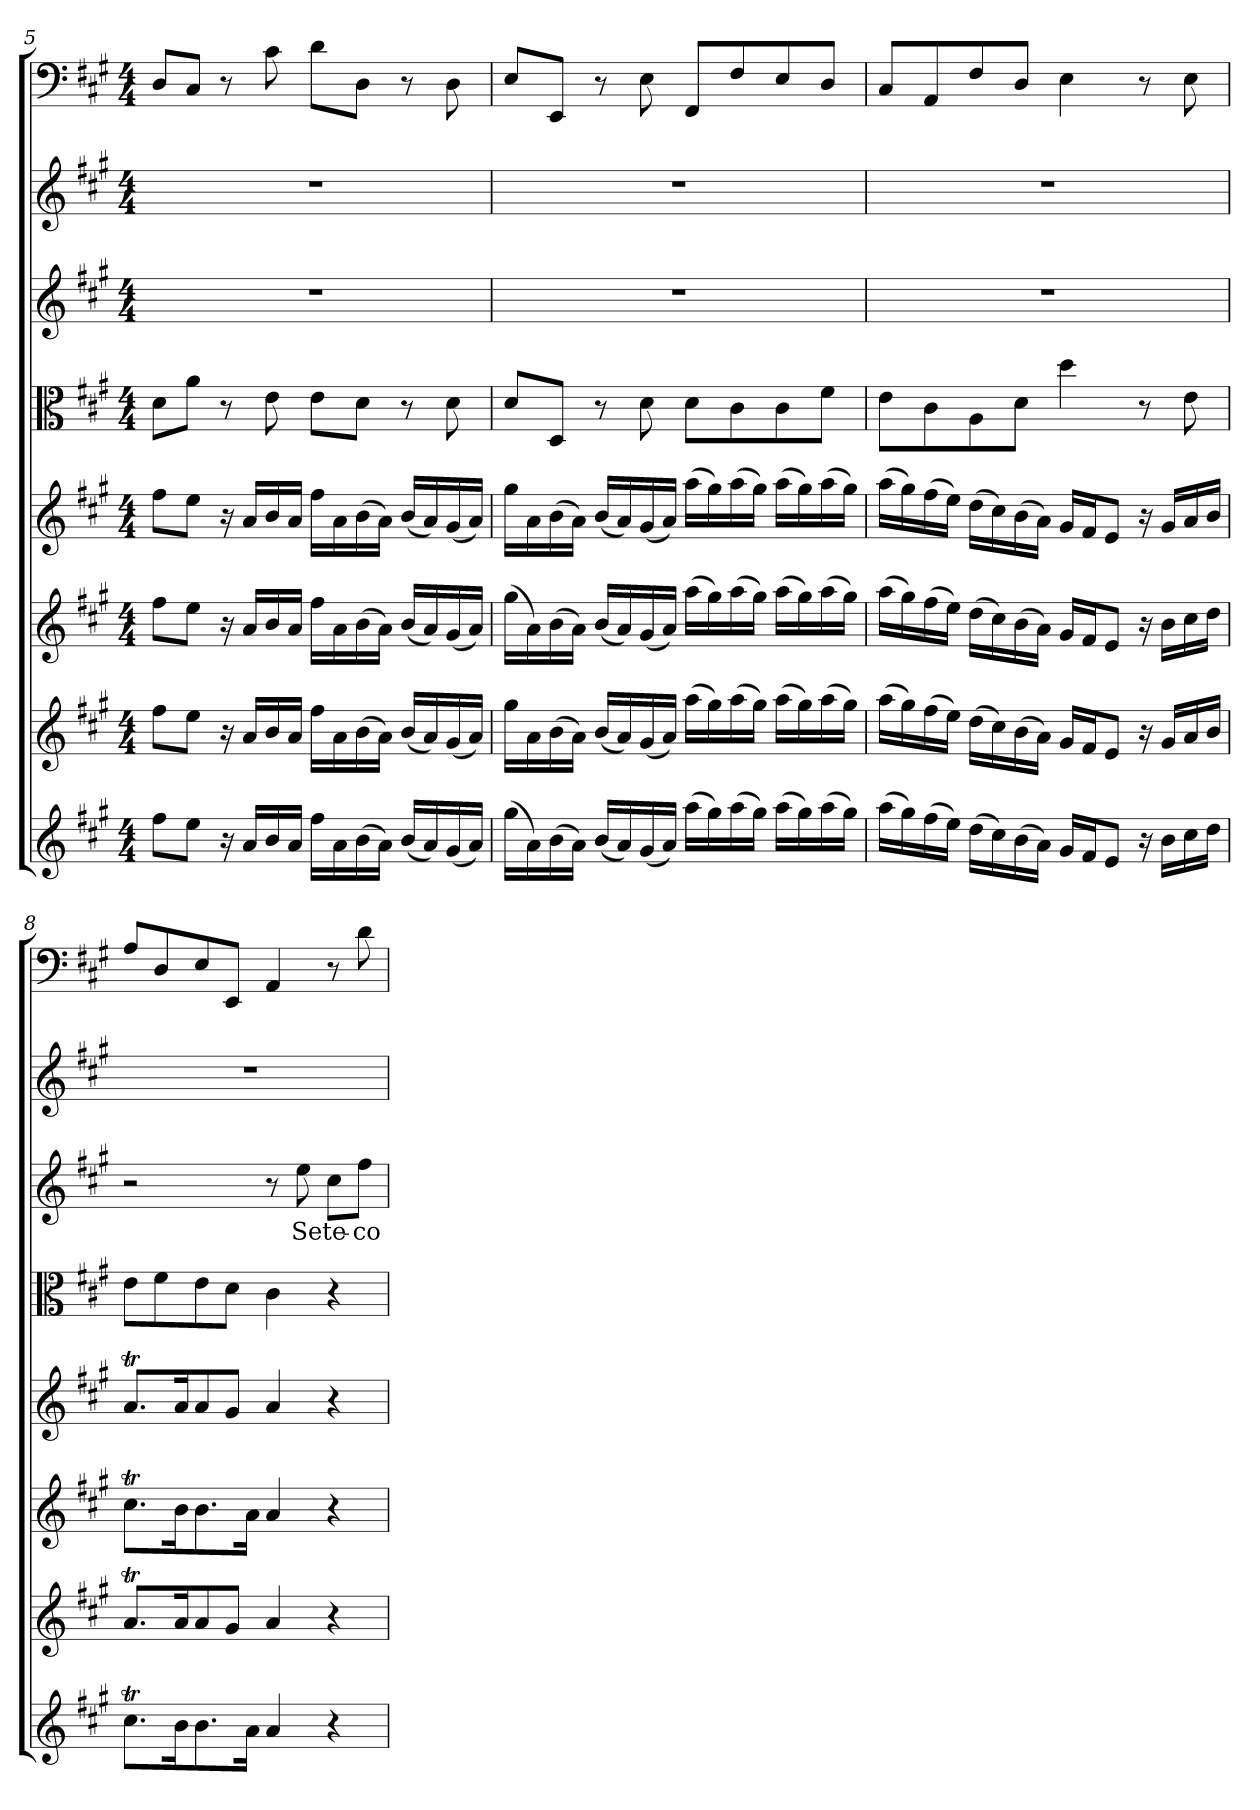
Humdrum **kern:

**kern	**kern	**kern	**kern	**kern	**kern	**text	**kern	**kern
*part8	*part7	*part6	*part5	*part4	*part3	*part3	*part2	*part1
*staff8	*staff7	*staff6	*staff5	*staff4	*staff3	*staff3	*staff2	*staff1
*clefG2	*clefG2	*clefG2	*clefG2	*clefC3	*clefG2	*	*clefG2	*clefF4
*k[f#c#g#]	*k[f#c#g#]	*k[f#c#g#]	*k[f#c#g#]	*k[f#c#g#]	*k[f#c#g#]	*	*k[f#c#g#]	*k[f#c#g#]
*A:	*A:	*A:	*A:	*A:	*A:	*	*A:	*A:
*M4/4	*M4/4	*M4/4	*M4/4	*M4/4	*M4/4	*	*M4/4	*M4/4
=5	=5	=5	=5	=5	=5	=5	=5	=5
8ff#\L	8ff#\L	8ff#\L	8ff#\L	8d\L	1r	.	1r	8D/L
8ee\J	8ee\J	8ee\J	8ee\J	8a\J	.	.	.	8C#/J
16r	16r	16r	16r	8r	.	.	.	8r
16a/LL	16a/LL	16a/LL	16a/LL	.	.	.	.	.
16b/	16b/	16b/	16b/	8e\	.	.	.	8c#\
16a/JJ	16a/JJ	16a/JJ	16a/JJ	.	.	.	.	.
16ff#\LL	16ff#\LL	16ff#\LL	16ff#\LL	8e\L	.	.	.	8d\L
16a\	16a\	16a\	16a\	.	.	.	.	.
(16b\	(16b\	(16b\	(16b\	8d\J	.	.	.	8D\J
16a\JJ)	16a\JJ)	16a\JJ)	16a\JJ)	.	.	.	.	.
(16b/LL	(16b/LL	(16b/LL	(16b/LL	8r	.	.	.	8r
16a/)	16a/)	16a/)	16a/)	.	.	.	.	.
(16g#/	(16g#/	(16g#/	(16g#/	8d\	.	.	.	8D\
16a/JJ)	16a/JJ)	16a/JJ)	16a/JJ)	.	.	.	.	.
=6	=6	=6	=6	=6	=6	=6	=6	=6
(16gg#\LL	16gg#\LL	(16gg#\LL	16gg#\LL	8d/L	1r	.	1r	8E/L
16a\)	16a\	16a\)	16a\	.	.	.	.	.
(16b\	(16b\	(16b\	(16b\	8D/J	.	.	.	8EE/J
16a\JJ)	16a\JJ)	16a\JJ)	16a\JJ)	.	.	.	.	.
(16b/LL	(16b/LL	(16b/LL	(16b/LL	8r	.	.	.	8r
16a/)	16a/)	16a/)	16a/)	.	.	.	.	.
(16g#/	(16g#/	(16g#/	(16g#/	8d\	.	.	.	8E\
16a/JJ)	16a/JJ)	16a/JJ)	16a/JJ)	.	.	.	.	.
(16aa\LL	(16aa\LL	(16aa\LL	(16aa\LL	8d\L	.	.	.	8FF#/L
16gg#\)	16gg#\)	16gg#\)	16gg#\)	.	.	.	.	.
(16aa\	(16aa\	(16aa\	(16aa\	8c#\	.	.	.	8F#/
16gg#\JJ)	16gg#\JJ)	16gg#\JJ)	16gg#\JJ)	.	.	.	.	.
(16aa\LL	(16aa\LL	(16aa\LL	(16aa\LL	8c#\	.	.	.	8E/
16gg#\)	16gg#\)	16gg#\)	16gg#\)	.	.	.	.	.
(16aa\	(16aa\	(16aa\	(16aa\	8f#\J	.	.	.	8D/J
16gg#\JJ)	16gg#\JJ)	16gg#\JJ)	16gg#\JJ)	.	.	.	.	.
=7	=7	=7	=7	=7	=7	=7	=7	=7
(16aa\LL	(16aa\LL	(16aa\LL	(16aa\LL	8e\L	1r	.	1r	8C#/L
16gg#\)	16gg#\)	16gg#\)	16gg#\)	.	.	.	.	.
(16ff#\	(16ff#\	(16ff#\	(16ff#\	8c#\	.	.	.	8AA/
16ee\JJ)	16ee\JJ)	16ee\JJ)	16ee\JJ)	.	.	.	.	.
(16dd\LL	(16dd\LL	(16dd\LL	(16dd\LL	8A\	.	.	.	8F#/
16cc#\)	16cc#\)	16cc#\)	16cc#\)	.	.	.	.	.
(16b\	(16b\	(16b\	(16b\	8d\J	.	.	.	8D/J
16a\JJ)	16a\JJ)	16a\JJ)	16a\JJ)	.	.	.	.	.
16g#/LL	16g#/LL	16g#/LL	16g#/LL	4dd\	.	.	.	4E\
16f#/J	16f#/J	16f#/J	16f#/J	.	.	.	.	.
8e/J	8e/J	8e/J	8e/J	.	.	.	.	.
16r	16r	16r	16r	8r	.	.	.	8r
16b\LL	16g#/LL	16b\LL	16g#/LL	.	.	.	.	.
16cc#\	16a/	16cc#\	16a/	8e\	.	.	.	8E\
16dd\JJ	16b/JJ	16dd\JJ	16b/JJ	.	.	.	.	.
=8	=8	=8	=8	=8	=8	=8	=8	=8
8.cc#t\L	8.aT/L	8.cc#t\L	8.aT/L	8e\L	2r	.	1r	8A/L
.	.	.	.	8f#\	.	.	.	8D/
16b\K	16a/K	16b\K	16a/K	.	.	.	.	.
8.b\	8a/	8.b\	8a/	8e\	.	.	.	8E/
.	8g#/J	.	8g#/J	8d\J	.	.	.	8EE/J
16a\Jk	.	16a\Jk	.	.	.	.	.	.
4a/	4a/	4a/	4a/	4c#\	8r	.	.	4AA/
.	.	.	.	.	8ee\	Se	.	.
4r	4r	4r	4r	4r	8cc#\L	te-	.	8r
.	.	.	.	.	8ff#\J	-co	.	8d\
=	=	=	=	=	=	=	=	=
*-	*-	*-	*-	*-	*-	*-	*-	*-
